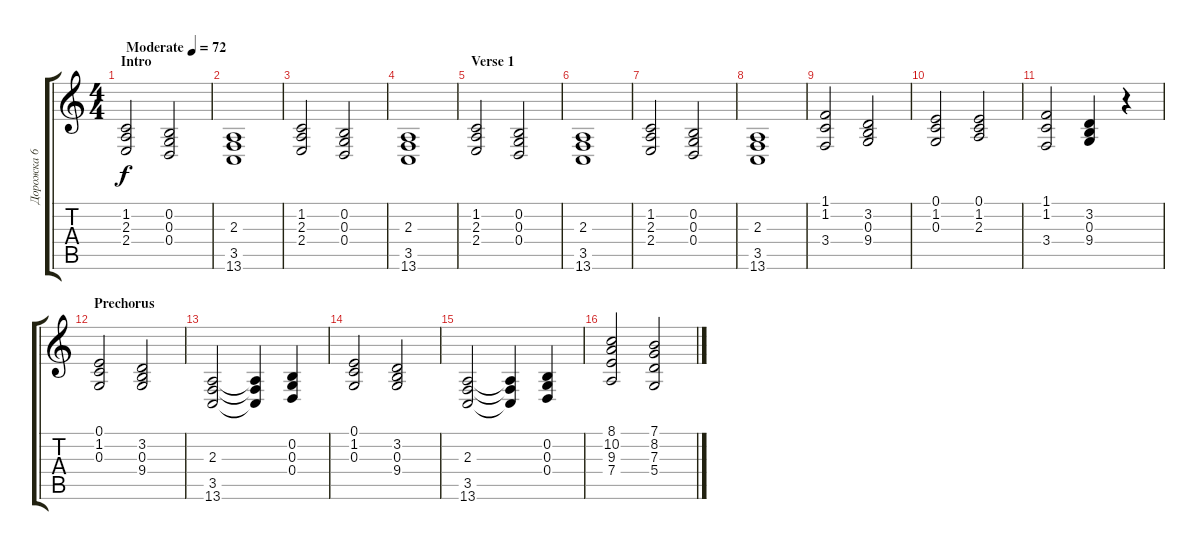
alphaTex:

\track ("Дорожка 6" "Дорожка 6") {instrument synthstrings1}
\staff {score tabs}
\tuning (E4 B3 G3 D3 A2 E2) {hide}
\ts (4 4)
\section ("" "Intro")
\tempo (72 "Moderate")
\clef g2
\ks c
(1.2 2.3 2.4).2{dy f instrument synthstrings1} (0.2 0.3 0.4).2 |
(2.3 3.5 13.6).1 |
(1.2 2.3 2.4).2 (0.2 0.3 0.4).2 |
(2.3 3.5 13.6).1 |
\section ("" "Verse 1")
(1.2 2.3 2.4).2 (0.2 0.3 0.4).2 |
(2.3 3.5 13.6).1 |
(1.2 2.3 2.4).2 (0.2 0.3 0.4).2 |
(2.3 3.5 13.6).1 |
(1.1 1.2 3.4).2 (3.2 0.3 9.4).2 |
(0.1 1.2 0.3).2 (0.1 1.2 2.3).2 |
(1.1 1.2 3.4).2 (3.2 0.3 9.4).4 r.4 |
\section ("" "Prechorus")
(0.1 1.2 0.3).2 (3.2 0.3 9.4).2 |
(2.3 3.5 13.6).2 (2.3{t} 3.5{t} 13.6{t}).4 (0.2 0.3 0.4).4 |
(0.1 1.2 0.3).2 (3.2 0.3 9.4).2 |
(2.3 3.5 13.6).2 (2.3{t} 3.5{t} 13.6{t}).4 (0.2 0.3 0.4).4 |
(8.1 10.2 9.3 7.4).2 (7.1 8.2 7.3 5.4).2
